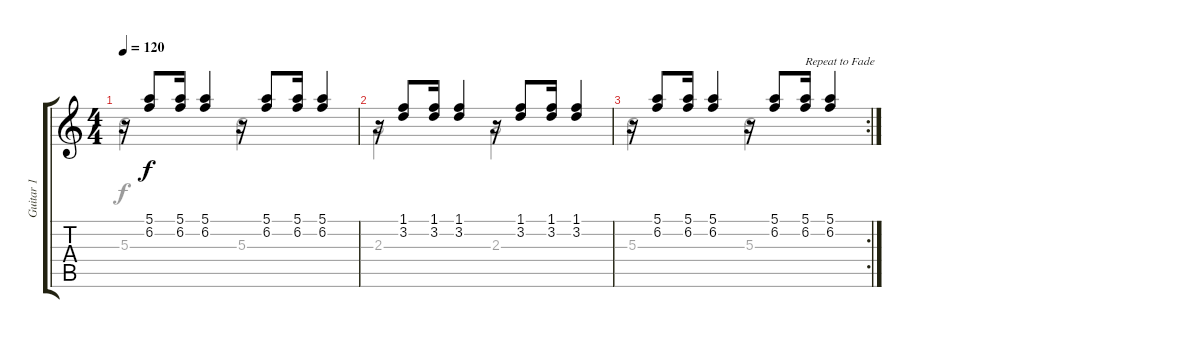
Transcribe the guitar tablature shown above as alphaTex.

\track ("Guitar 1" "Guitar 1") {instrument acousticguitarsteel}
\staff {score tabs}
\tuning (E4 B3 G3 D3 A2 E2) {hide}
\voice
\ts (4 4)
\tempo 120
\clef g2
\ks c
r.16{dy f} (5.1 6.2).8 (5.1 6.2).16 (5.1 6.2).4 r.16 (5.1 6.2).8 (5.1 6.2).16 (5.1 6.2).4 |
r.16 (1.1 3.2).8 (1.1 3.2).16 (1.1 3.2).4 r.16 (1.1 3.2).8 (1.1 3.2).16 (1.1 3.2).4 |
\rc 2
r.16 (5.1 6.2).8 (5.1 6.2).16 (5.1 6.2).4 r.16 (5.1 6.2).8 (5.1 6.2).16{txt "Repeat to Fade"} (5.1 6.2).4 |
|
|
|
|
|
\voice
\clef g2
\ottava regular
\simile none
\ks c
5.3.2{dy f} 5.3.2 |
2.3.2 2.3.2 |
5.3.2 5.3.2 |
|
|
|
|
|
